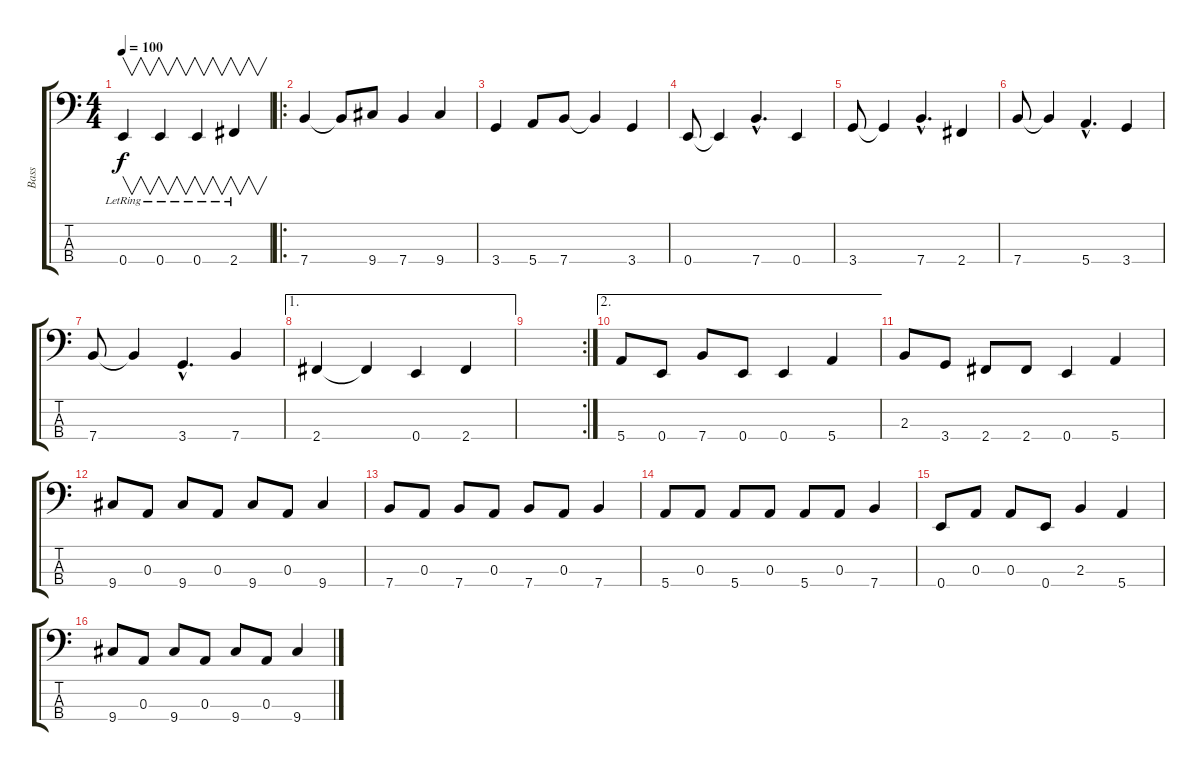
\track ("Bass" "Bass") {instrument electricbassfinger}
\staff {score tabs}
\tuning (G2 D2 A1 E1) {hide}
\ts (4 4)
\tempo 100
\clef f4
\ks c
0.4{lr}.4{v dy f instrument electricbassfinger} 0.4{lr}.4{v} 0.4{lr}.4{v} 2.4{lr}.4{v} |
\ro
7.4.4 7.4{t}.8 9.4.8 7.4.4 9.4.4 |
3.4.4 5.4.8 7.4.8 7.4{t}.4 3.4.4 |
0.4.8 0.4{t}.4 7.4{hac}.4{d} 0.4.4 |
3.4.8 3.4{t}.4 7.4{hac}.4{d} 2.4.4 |
7.4.8 7.4{t}.4 5.4{hac}.4{d} 3.4.4 |
7.4.8 7.4{t}.4 3.4{hac}.4{d} 7.4.4 |
\ae 1
2.4.4 2.4{t}.4 0.4.4 2.4.4 |
\rc 2
|
\ae 2
5.4.8 0.4.8 7.4.8 0.4.8 0.4.4 5.4.4 |
2.3.8 3.4.8 2.4.8 2.4.8 0.4.4 5.4.4 |
9.4.8 0.3.8 9.4.8 0.3.8 9.4.8 0.3.8 9.4.4 |
7.4.8 0.3.8 7.4.8 0.3.8 7.4.8 0.3.8 7.4.4 |
5.4.8 0.3.8 5.4.8 0.3.8 5.4.8 0.3.8 7.4.4 |
0.4.8 0.3.8 0.3.8 0.4.8 2.3.4 5.4.4 |
9.4.8 0.3.8 9.4.8 0.3.8 9.4.8 0.3.8 9.4.4
